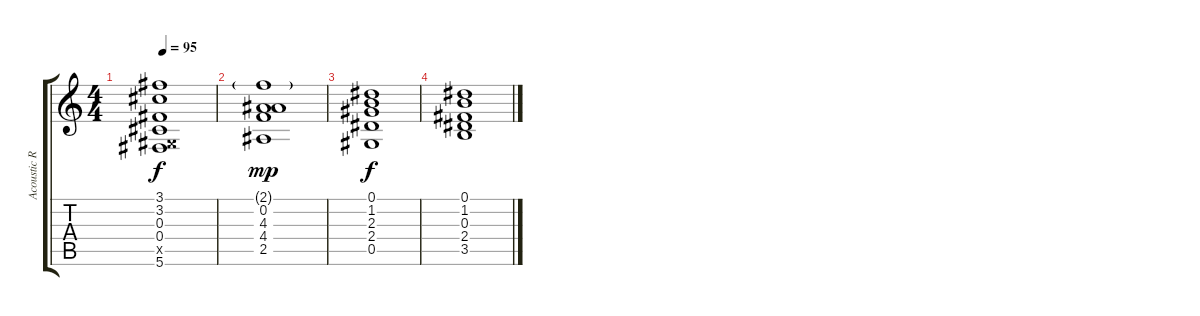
\track ("Acoustic Rhythm" "Acoustic R") {instrument acousticguitarsteel}
\staff {score tabs}
\tuning (Eb4 Bb3 Gb3 Db3 Ab2 Db2) {hide}
\ts (4 4)
\tempo 95
\clef g2
\ks c
(3.1 3.2 0.3 0.4 0.5{x} 5.6).1{dy f} |
(2.1{g} 0.2 4.3 4.4 2.5).1{dy mp} |
(0.1 1.2 2.3 2.4 0.5).1{dy f} |
(0.1 1.2 0.3 2.4 3.5).1
